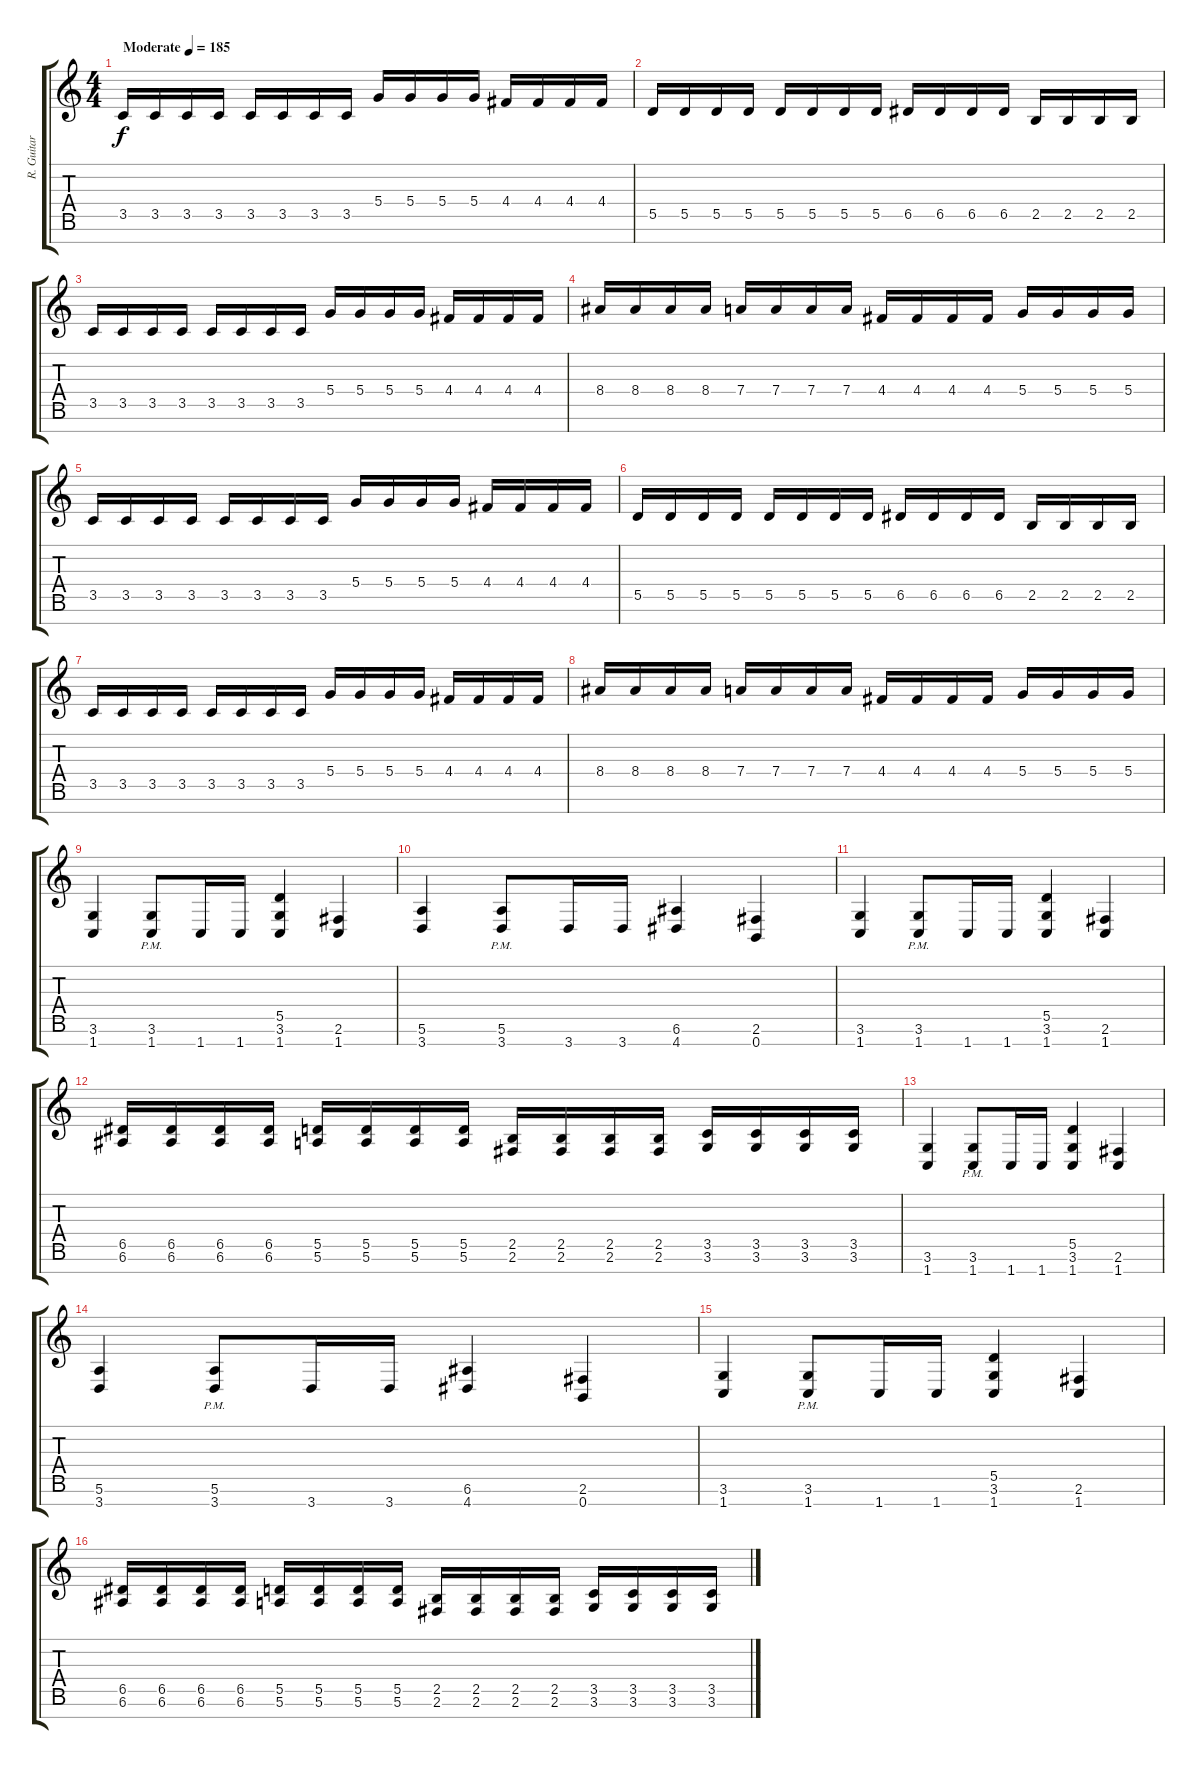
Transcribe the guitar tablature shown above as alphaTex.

\track ("R. Guitar 1" "R. Guitar ") {instrument distortionguitar}
\staff {score tabs}
\tuning (E4 B3 G3 D3 A2 E2 B1) {hide}
\ts (4 4)
\tempo (185 "Moderate")
\clef g2
\ks c
3.5.16{dy f instrument distortionguitar} 3.5.16 3.5.16 3.5.16 3.5.16 3.5.16 3.5.16 3.5.16 5.4.16 5.4.16 5.4.16 5.4.16 4.4.16 4.4.16 4.4.16 4.4.16 |
5.5.16 5.5.16 5.5.16 5.5.16 5.5.16 5.5.16 5.5.16 5.5.16 6.5.16 6.5.16 6.5.16 6.5.16 2.5.16 2.5.16 2.5.16 2.5.16 |
3.5.16 3.5.16 3.5.16 3.5.16 3.5.16 3.5.16 3.5.16 3.5.16 5.4.16 5.4.16 5.4.16 5.4.16 4.4.16 4.4.16 4.4.16 4.4.16 |
8.4.16 8.4.16 8.4.16 8.4.16 7.4.16 7.4.16 7.4.16 7.4.16 4.4.16 4.4.16 4.4.16 4.4.16 5.4.16 5.4.16 5.4.16 5.4.16 |
3.5.16 3.5.16 3.5.16 3.5.16 3.5.16 3.5.16 3.5.16 3.5.16 5.4.16 5.4.16 5.4.16 5.4.16 4.4.16 4.4.16 4.4.16 4.4.16 |
5.5.16 5.5.16 5.5.16 5.5.16 5.5.16 5.5.16 5.5.16 5.5.16 6.5.16 6.5.16 6.5.16 6.5.16 2.5.16 2.5.16 2.5.16 2.5.16 |
3.5.16 3.5.16 3.5.16 3.5.16 3.5.16 3.5.16 3.5.16 3.5.16 5.4.16 5.4.16 5.4.16 5.4.16 4.4.16 4.4.16 4.4.16 4.4.16 |
8.4.16 8.4.16 8.4.16 8.4.16 7.4.16 7.4.16 7.4.16 7.4.16 4.4.16 4.4.16 4.4.16 4.4.16 5.4.16 5.4.16 5.4.16 5.4.16 |
(3.6 1.7).4 (3.6{pm} 1.7{pm}).8 1.7.16 1.7.16 (5.5 3.6 1.7).4 (2.6 1.7).4 |
(5.6 3.7).4 (5.6{pm} 3.7{pm}).8 3.7.16 3.7.16 (6.6 4.7).4 (2.6 0.7).4 |
(3.6 1.7).4 (3.6{pm} 1.7{pm}).8 1.7.16 1.7.16 (5.5 3.6 1.7).4 (2.6 1.7).4 |
(6.5 6.6).16 (6.5 6.6).16 (6.5 6.6).16 (6.5 6.6).16 (5.5 5.6).16 (5.5 5.6).16 (5.5 5.6).16 (5.5 5.6).16 (2.5 2.6).16 (2.5 2.6).16 (2.5 2.6).16 (2.5 2.6).16 (3.5 3.6).16 (3.5 3.6).16 (3.5 3.6).16 (3.5 3.6).16 |
(3.6 1.7).4 (3.6{pm} 1.7{pm}).8 1.7.16 1.7.16 (5.5 3.6 1.7).4 (2.6 1.7).4 |
(5.6 3.7).4 (5.6{pm} 3.7{pm}).8 3.7.16 3.7.16 (6.6 4.7).4 (2.6 0.7).4 |
(3.6 1.7).4 (3.6{pm} 1.7{pm}).8 1.7.16 1.7.16 (5.5 3.6 1.7).4 (2.6 1.7).4 |
(6.5 6.6).16 (6.5 6.6).16 (6.5 6.6).16 (6.5 6.6).16 (5.5 5.6).16 (5.5 5.6).16 (5.5 5.6).16 (5.5 5.6).16 (2.5 2.6).16 (2.5 2.6).16 (2.5 2.6).16 (2.5 2.6).16 (3.5 3.6).16 (3.5 3.6).16 (3.5 3.6).16 (3.5 3.6).16
